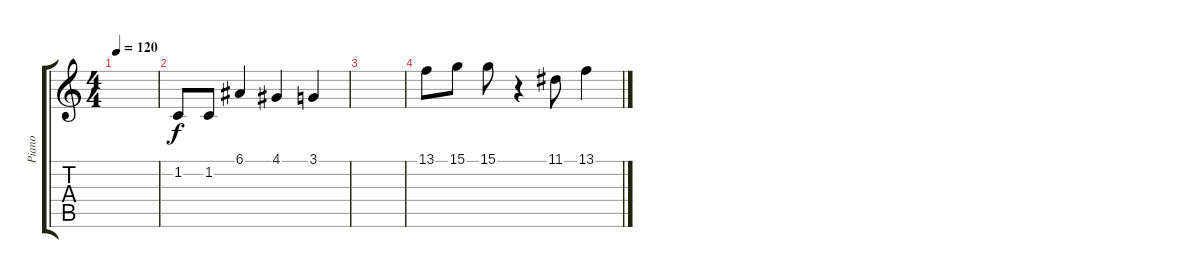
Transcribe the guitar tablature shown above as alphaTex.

\track ("Piano" "Piano") {instrument acousticgrandpiano bank 5}
\staff {score tabs}
\tuning (E4 B3 G3 D3 A2 E2) {hide}
\ts (4 4)
\tempo 120
\clef g2
\ks c
|
1.2.8 1.2.8 6.1.4 4.1.4 3.1.4 |
|
13.1.8 15.1.8 15.1.8 r.4 11.1.8 13.1.4
